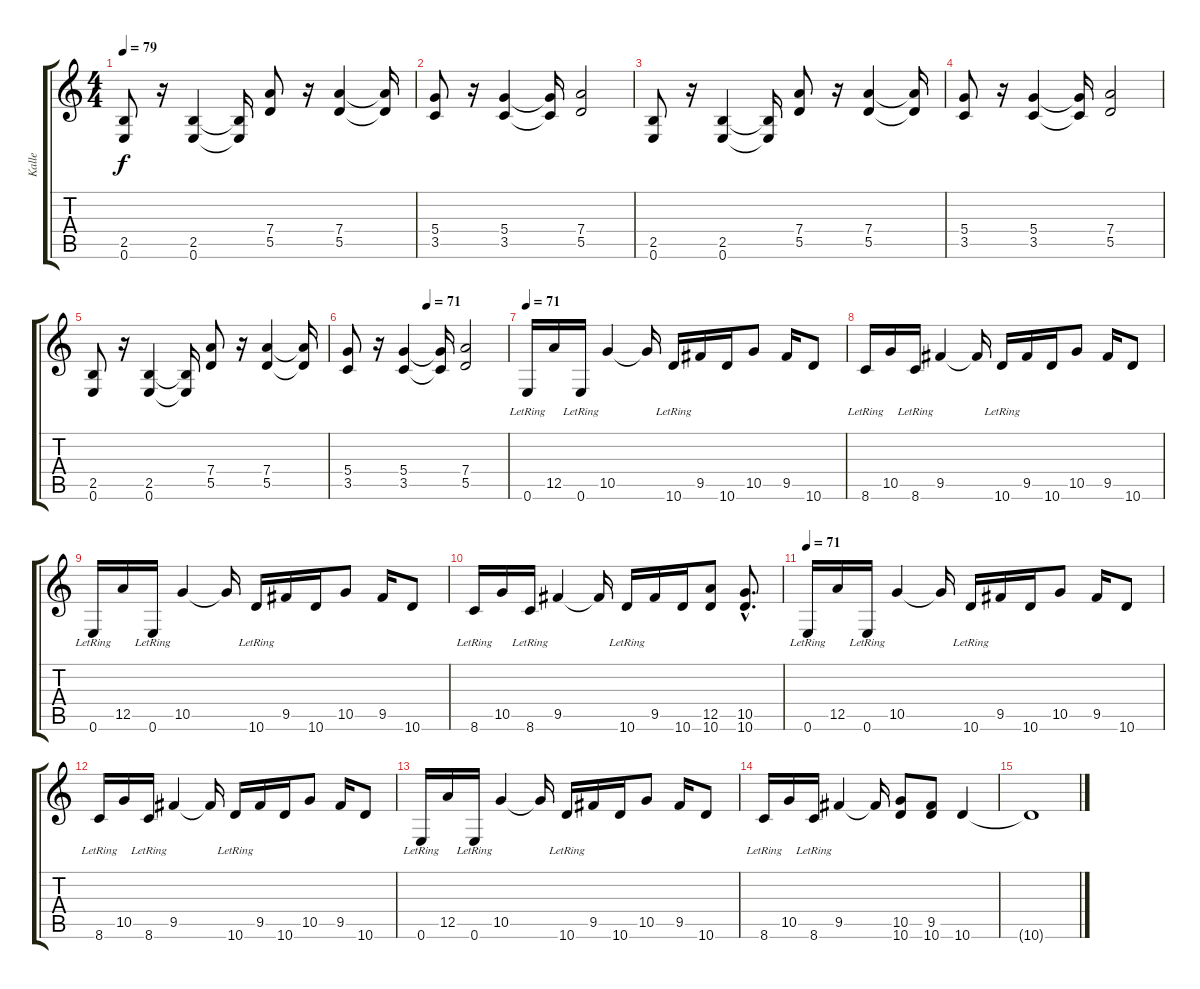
\track ("Kalle" "Kalle") {instrument distortionguitar}
\staff {score tabs}
\tuning (E4 B3 G3 D3 A2 E2) {hide}
\ts (4 4)
\tempo 79
\clef g2
\ks c
(2.5 0.6).8{dy f} r.16 (2.5 0.6).4 (2.5{t} 0.6{t}).16 (7.4 5.5).8 r.16 (7.4 5.5).4 (7.4{t} 5.5{t}).16 |
(5.4 3.5).8 r.16 (5.4 3.5).4 (5.4{t} 3.5{t}).16 (7.4 5.5).2 |
(2.5 0.6).8{balance 13} r.16 (2.5 0.6).4 (2.5{t} 0.6{t}).16 (7.4 5.5).8 r.16 (7.4 5.5).4 (7.4{t} 5.5{t}).16 |
(5.4 3.5).8 r.16 (5.4 3.5).4 (5.4{t} 3.5{t}).16 (7.4 5.5).2 |
(2.5 0.6).8 r.16 (2.5 0.6).4 (2.5{t} 0.6{t}).16 (7.4 5.5).8 r.16 (7.4 5.5).4 (7.4{t} 5.5{t}).16 |
\tempo (71 0.5)
(5.4 3.5).8 r.16 (5.4 3.5).4 (5.4{t} 3.5{t}).16 (7.4 5.5).2 |
\tempo 71
0.6{lr}.16{volume 13 instrument electricguitarclean} 12.5.16 0.6{lr}.16 10.5.4 10.5{t}.16 10.6{lr}.16 9.5.16 10.6.16 10.5.8 9.5.16 10.6.8 |
8.6{lr}.16 10.5.16 8.6{lr}.16 9.5.4 9.5{t}.16 10.6{lr}.16 9.5.16 10.6.16 10.5.8 9.5.16 10.6.8 |
0.6{lr}.16 12.5.16 0.6{lr}.16 10.5.4 10.5{t}.16 10.6{lr}.16 9.5.16 10.6.16 10.5.8 9.5.16 10.6.8 |
8.6{lr}.16 10.5.16 8.6{lr}.16 9.5.4 9.5{t}.16 10.6{lr}.16 9.5.16 10.6.16 (12.5 10.6).8 (10.5{hac} 10.6{hac}).8{d} |
\tempo 71
0.6{lr}.16{volume 13 instrument electricguitarclean} 12.5.16 0.6{lr}.16 10.5.4 10.5{t}.16 10.6{lr}.16 9.5.16 10.6.16 10.5.8 9.5.16 10.6.8 |
8.6{lr}.16 10.5.16 8.6{lr}.16 9.5.4 9.5{t}.16 10.6{lr}.16 9.5.16 10.6.16 10.5.8 9.5.16 10.6.8 |
0.6{lr}.16 12.5.16 0.6{lr}.16 10.5.4 10.5{t}.16 10.6{lr}.16 9.5.16 10.6.16 10.5.8 9.5.16 10.6.8 |
8.6{lr}.16 10.5.16 8.6{lr}.16 9.5.4 9.5{t}.16 (10.5 10.6).8 (9.5 10.6).8 10.6.4 |
10.6{t}.1
